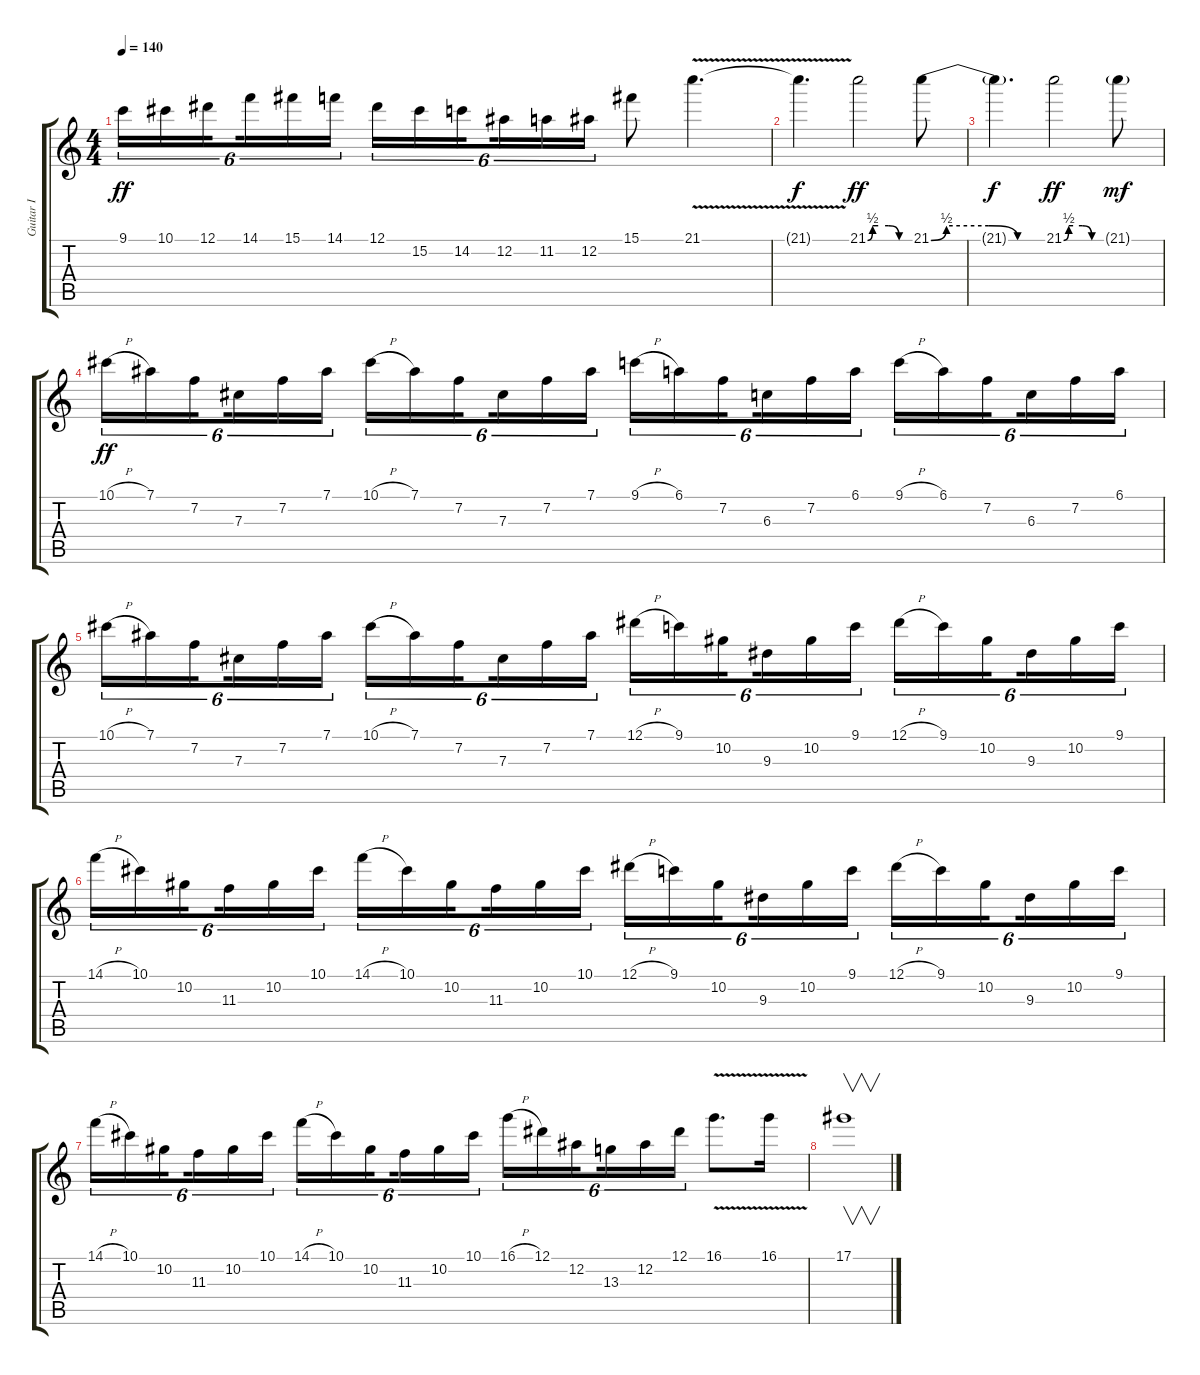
\track ("Guitar I" "Guitar I") {instrument distortionguitar}
\staff {score tabs}
\tuning (Eb4 Bb3 Gb3 Db3 Ab2 Eb2) {hide}
\ts (4 4)
\tempo 140
\clef g2
\ks c
9.1.16{tu (6 4) dy ff} 10.1.16{tu (6 4)} 12.1.16{tu (6 4) beam splitsecondary} 14.1.16{tu (6 4)} 15.1.16{tu (6 4)} 14.1.16{tu (6 4)} 12.1.16{tu (6 4)} 15.2.16{tu (6 4)} 14.2.16{tu (6 4) beam splitsecondary} 12.2.16{tu (6 4)} 11.2.16{tu (6 4)} 12.2.16{tu (6 4)} 15.1.8 21.1{v}.4{d} |
21.1{v t}.4{d dy f} 21.1{be (custom 0 0 7 2 15 2 30 2 45 0 60 0)}.2{dy ff} 21.1{be (custom 0 0 8 2 15 2 30 2 45 0 60 0)}.8 |
21.1{t}.4{d dy f} 21.1{be (custom 0 0 8 2 15 2 30 2 45 0 60 0)}.2{dy ff} 21.1{g}.8{dy mf} |
10.1{h}.16{tu (6 4) dy ff} 7.1.16{tu (6 4)} 7.2.16{tu (6 4) beam splitsecondary} 7.3.16{tu (6 4)} 7.2.16{tu (6 4)} 7.1.16{tu (6 4)} 10.1{h}.16{tu (6 4)} 7.1.16{tu (6 4)} 7.2.16{tu (6 4) beam splitsecondary} 7.3.16{tu (6 4)} 7.2.16{tu (6 4)} 7.1.16{tu (6 4)} 9.1{h}.16{tu (6 4)} 6.1.16{tu (6 4)} 7.2.16{tu (6 4) beam splitsecondary} 6.3.16{tu (6 4)} 7.2.16{tu (6 4)} 6.1.16{tu (6 4)} 9.1{h}.16{tu (6 4)} 6.1.16{tu (6 4)} 7.2.16{tu (6 4) beam splitsecondary} 6.3.16{tu (6 4)} 7.2.16{tu (6 4)} 6.1.16{tu (6 4)} |
10.1{h}.16{tu (6 4)} 7.1.16{tu (6 4)} 7.2.16{tu (6 4) beam splitsecondary} 7.3.16{tu (6 4)} 7.2.16{tu (6 4)} 7.1.16{tu (6 4)} 10.1{h}.16{tu (6 4)} 7.1.16{tu (6 4)} 7.2.16{tu (6 4) beam splitsecondary} 7.3.16{tu (6 4)} 7.2.16{tu (6 4)} 7.1.16{tu (6 4)} 12.1{h}.16{tu (6 4)} 9.1.16{tu (6 4)} 10.2.16{tu (6 4) beam splitsecondary} 9.3.16{tu (6 4)} 10.2.16{tu (6 4)} 9.1.16{tu (6 4)} 12.1{h}.16{tu (6 4)} 9.1.16{tu (6 4)} 10.2.16{tu (6 4) beam splitsecondary} 9.3.16{tu (6 4)} 10.2.16{tu (6 4)} 9.1.16{tu (6 4)} |
14.1{h}.16{tu (6 4)} 10.1.16{tu (6 4)} 10.2.16{tu (6 4) beam splitsecondary} 11.3.16{tu (6 4)} 10.2.16{tu (6 4)} 10.1.16{tu (6 4)} 14.1{h}.16{tu (6 4)} 10.1.16{tu (6 4)} 10.2.16{tu (6 4) beam splitsecondary} 11.3.16{tu (6 4)} 10.2.16{tu (6 4)} 10.1.16{tu (6 4)} 12.1{h}.16{tu (6 4)} 9.1.16{tu (6 4)} 10.2.16{tu (6 4) beam splitsecondary} 9.3.16{tu (6 4)} 10.2.16{tu (6 4)} 9.1.16{tu (6 4)} 12.1{h}.16{tu (6 4)} 9.1.16{tu (6 4)} 10.2.16{tu (6 4) beam splitsecondary} 9.3.16{tu (6 4)} 10.2.16{tu (6 4)} 9.1.16{tu (6 4)} |
14.1{h}.16{tu (6 4)} 10.1.16{tu (6 4)} 10.2.16{tu (6 4) beam splitsecondary} 11.3.16{tu (6 4)} 10.2.16{tu (6 4)} 10.1.16{tu (6 4)} 14.1{h}.16{tu (6 4)} 10.1.16{tu (6 4)} 10.2.16{tu (6 4) beam splitsecondary} 11.3.16{tu (6 4)} 10.2.16{tu (6 4)} 10.1.16{tu (6 4)} 16.1{h}.16{tu (6 4)} 12.1.16{tu (6 4)} 12.2.16{tu (6 4) beam splitsecondary} 13.3.16{tu (6 4)} 12.2.16{tu (6 4)} 12.1.16{tu (6 4)} 16.1{v}.8{d} 16.1{v}.16 |
17.1.1{v}
